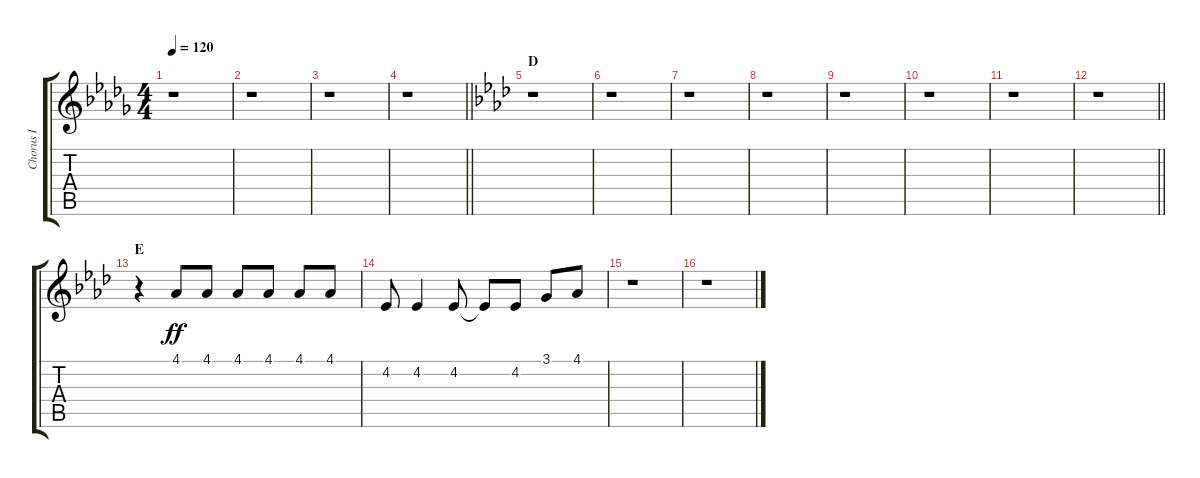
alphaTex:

\track ("Chorus I" "Chorus I") {instrument voiceoohs}
\staff {score tabs}
\tuning (E4 B3 G3 D3 A2 E2) {hide}
\ts (4 4)
\tempo 120
\clef g2
\ks db
r.1{dy ff} |
r.1 |
r.1 |
\barLineRight lightlight
r.1 |
\section ("" "D")
\ks ab
r.1 |
r.1 |
r.1 |
r.1 |
r.1 |
r.1 |
r.1 |
\barLineRight lightlight
r.1 |
\section ("" "E")
r.4 4.1.8 4.1.8 4.1.8 4.1.8 4.1.8 4.1.8 |
4.2.8 4.2.4 4.2.8 4.2{t}.8 4.2.8 3.1.8 4.1.8 |
r.1 |
r.1
